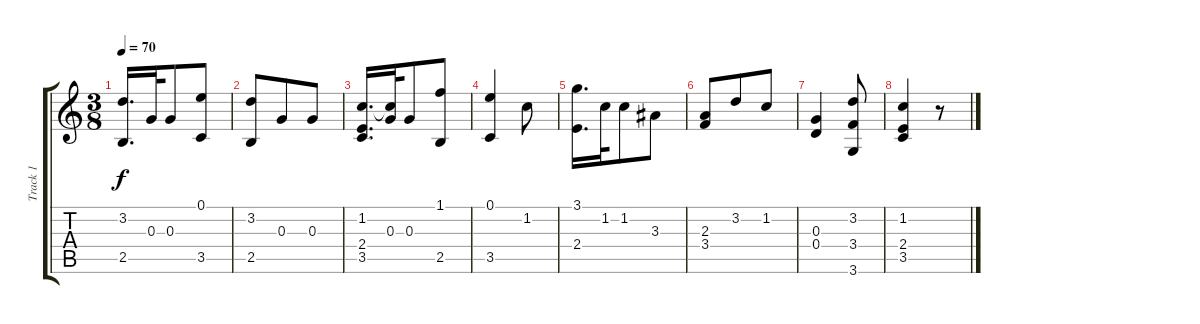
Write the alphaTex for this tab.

\track ("Track 1" "Track 1") {instrument acousticguitarnylon}
\staff {score tabs}
\tuning (E4 B3 G3 D3 A2 E2) {hide}
\ts (3 8)
\tempo 70
\clef g2
\ks c
(3.2 2.5).16{d dy f} 0.3.32 0.3.8 (0.1 3.5).8 |
(3.2 2.5).8 0.3.8 0.3.8 |
(1.2 2.4 3.5).16{d} (1.2{t} 0.3).32 0.3.8 (1.1 2.5).8 |
(0.1 3.5).4 1.2.8 |
(3.1 2.4).16{d} 1.2.32 1.2.8 3.3.8 |
(2.3 3.4).8 3.2.8 1.2.8 |
(0.3 0.4).4 (3.2 3.4 3.6).8 |
(1.2 2.4 3.5).4 r.8
